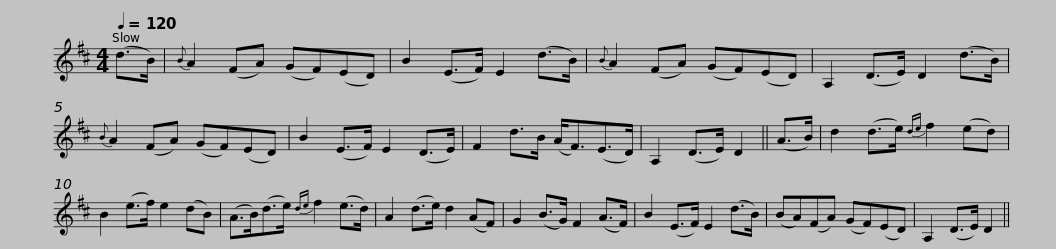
X:1
L:1/8
Q:1/4=120
M:4/4
I:linebreak $
K:D
V:1 treble
V:1
 (d>B) |{B} A2 (FA) (GF)(ED) | B2 (E>F) E2 (d>B) |{B} A2 (FA) (GF)(ED) | A,2 (D>E) D2 (d>B) | %5
{B} A2 (FA) (GF)(ED) |$ B2 (E>F) E2 (D>E) | F2 d>B (A<F)(E>D) | A,2 (D>E) D2 || (A>B) | %10
 d2 (d>e){de} f2 (ed) | B2 (e>f) e2 (dB) |$ (A>B)(d>e){de} f2 (e>d) | A2 (d>e) d2 (AF) | G2 (B>G) F2 (A>F) | %15
 B2 (E>F) E2 (d>B) | (BA)(FA) (GF)(ED) | A,2 (D>E) D2 || %18
